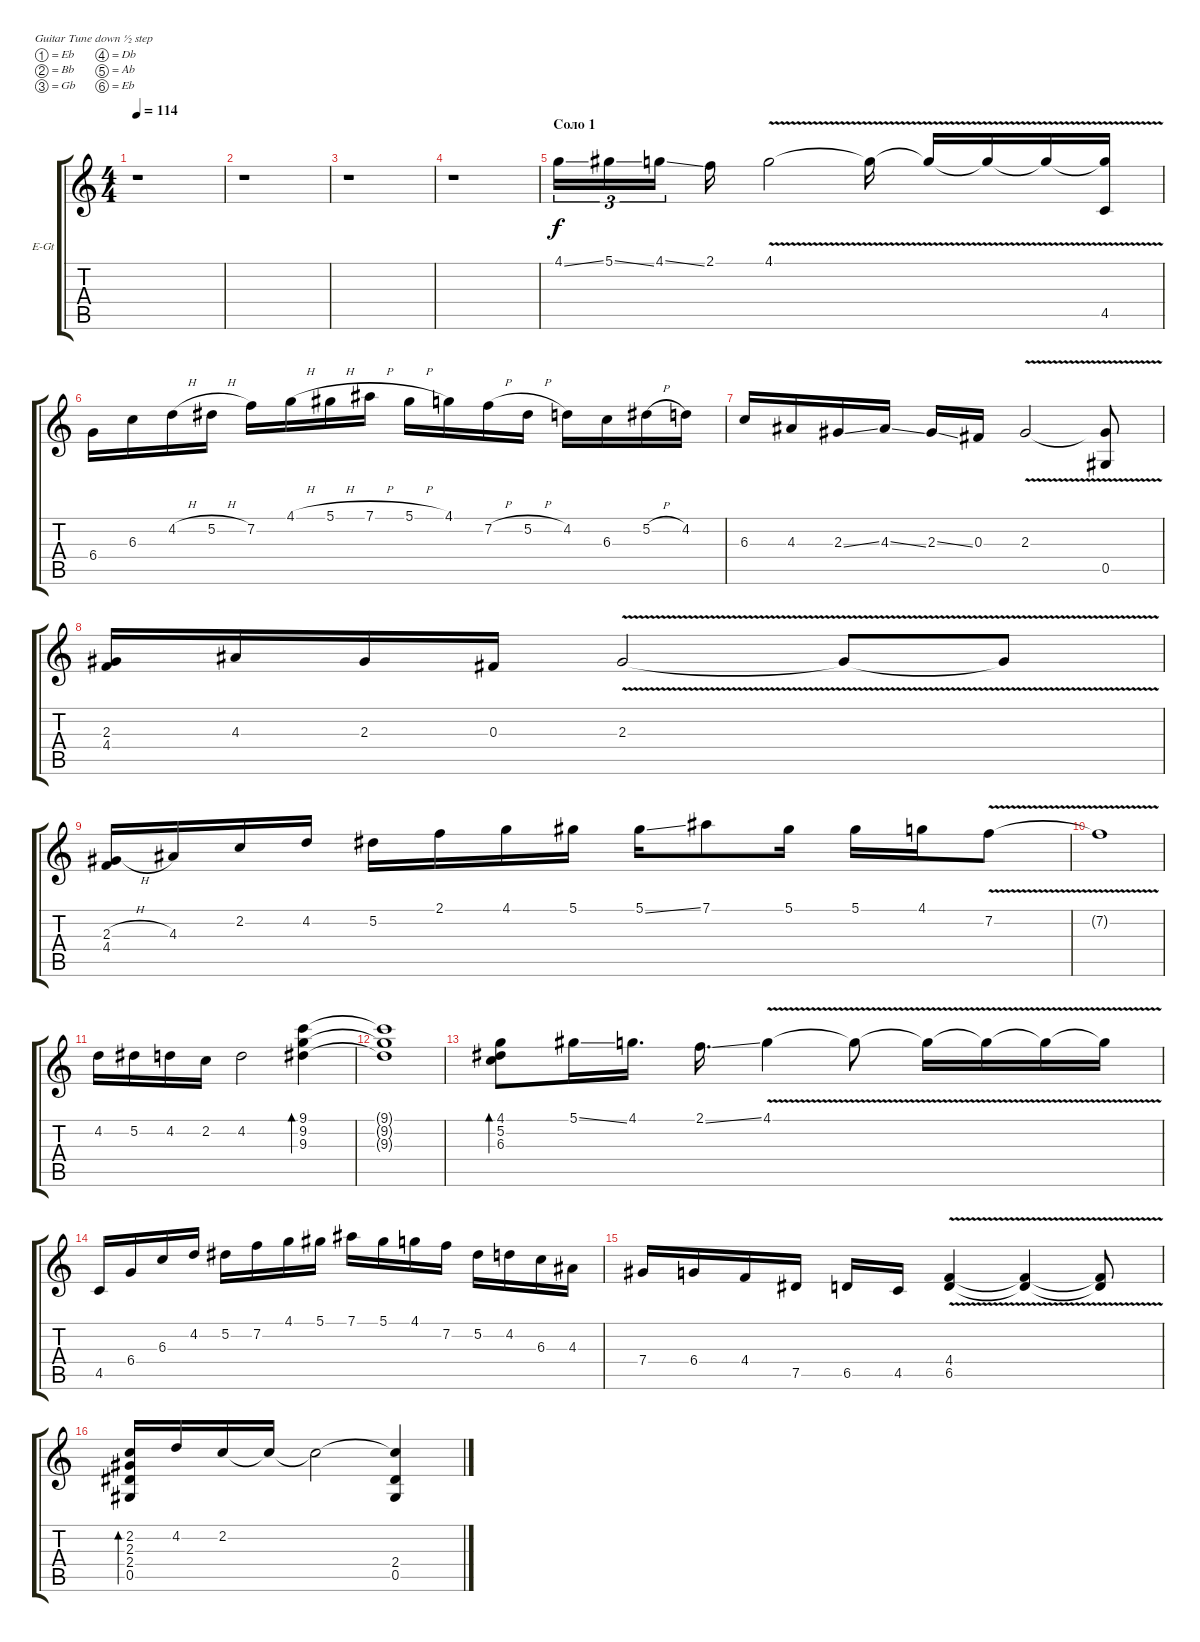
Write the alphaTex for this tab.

\bracketExtendMode groupsimilarinstruments
\firstSystemTrackNameOrientation horizontal
\otherSystemsTrackNameOrientation horizontal
\track ("Гитара 2" "E-Gt") {instrument distortionguitar}
\staff {score tabs}
\tuning (Eb4 Bb3 Gb3 Db3 Ab2 Eb2)
\ts (4 4)
\tempo 114
\clef g2
\ks c
r.1{dy f} |
r.1 |
r.1 |
r.1 |
\section ("" "Соло 1")
4.1{ss}.16{tu (3 2)} 5.1{ss}.16{tu (3 2)} 4.1{ss}.16{tu (3 2)} 2.1.16 4.1{v}.2 4.1{v t}.16 4.1{v t}.16 4.1{v t}.16 4.1{v t}.16 (4.1{v t} 4.5).16 |
6.4.16 6.3.16 4.2{h}.16 5.2{h}.16 7.2.16 4.1{h}.16 5.1{h}.16 7.1{h}.16 5.1{h}.16 4.1.16 7.2{h}.16 5.2{h}.16 4.2.16 6.3.16 5.2{h}.16 4.2.16 |
6.3.16 4.3.16 2.3{ss}.16 4.3{ss}.16 2.3{ss}.16 0.3.16 2.3{v}.2 (2.3{v t} 0.5).8 |
(2.3 4.4).16 4.3.16 2.3.16 0.3.16 2.3{v}.2 2.3{v t}.8 2.3{v t}.8 |
(2.3{h} 4.4).16 4.3.16 2.2.16 4.2.16 5.2.16 2.1.16 4.1.16 5.1.16 5.1{ss}.16 7.1.8 5.1.16 5.1.16 4.1.16 7.2{v}.8 |
7.2{v t}.1 |
4.2.16 5.2.16 4.2.16 2.2.16 4.2.2 (9.1 9.2 9.3).4{bd 480} |
(9.1{t} 9.2{t} 9.3{t}).1 |
(4.1 5.2 6.3).8{bd 480} 5.1{ss}.16 4.1.16{d} 2.1{ss}.16{d} 4.1{v}.4 4.1{v t}.8 4.1{v t}.16 4.1{v t}.16 4.1{v t}.16 4.1{v t}.16 |
4.5.16 6.4.16 6.3.16 4.2.16 5.2.16 7.2.16 4.1.16 5.1.16 7.1.16 5.1.16 4.1.16 7.2.16 5.2.16 4.2.16 6.3.16 4.3.16 |
7.4.16 6.4.16 4.4.16 7.5.16 6.5.16 4.5.16 (4.4{v} 6.5{v}).4 (4.4{v t} 6.5{v t}).4 (4.4{v t} 6.5{v t}).8 |
(2.2 2.3 2.4 0.5).16{bd 480} 4.2.16 2.2.16 2.2{t}.16 2.2{t}.2 (2.2{t} 2.4 0.5).4
